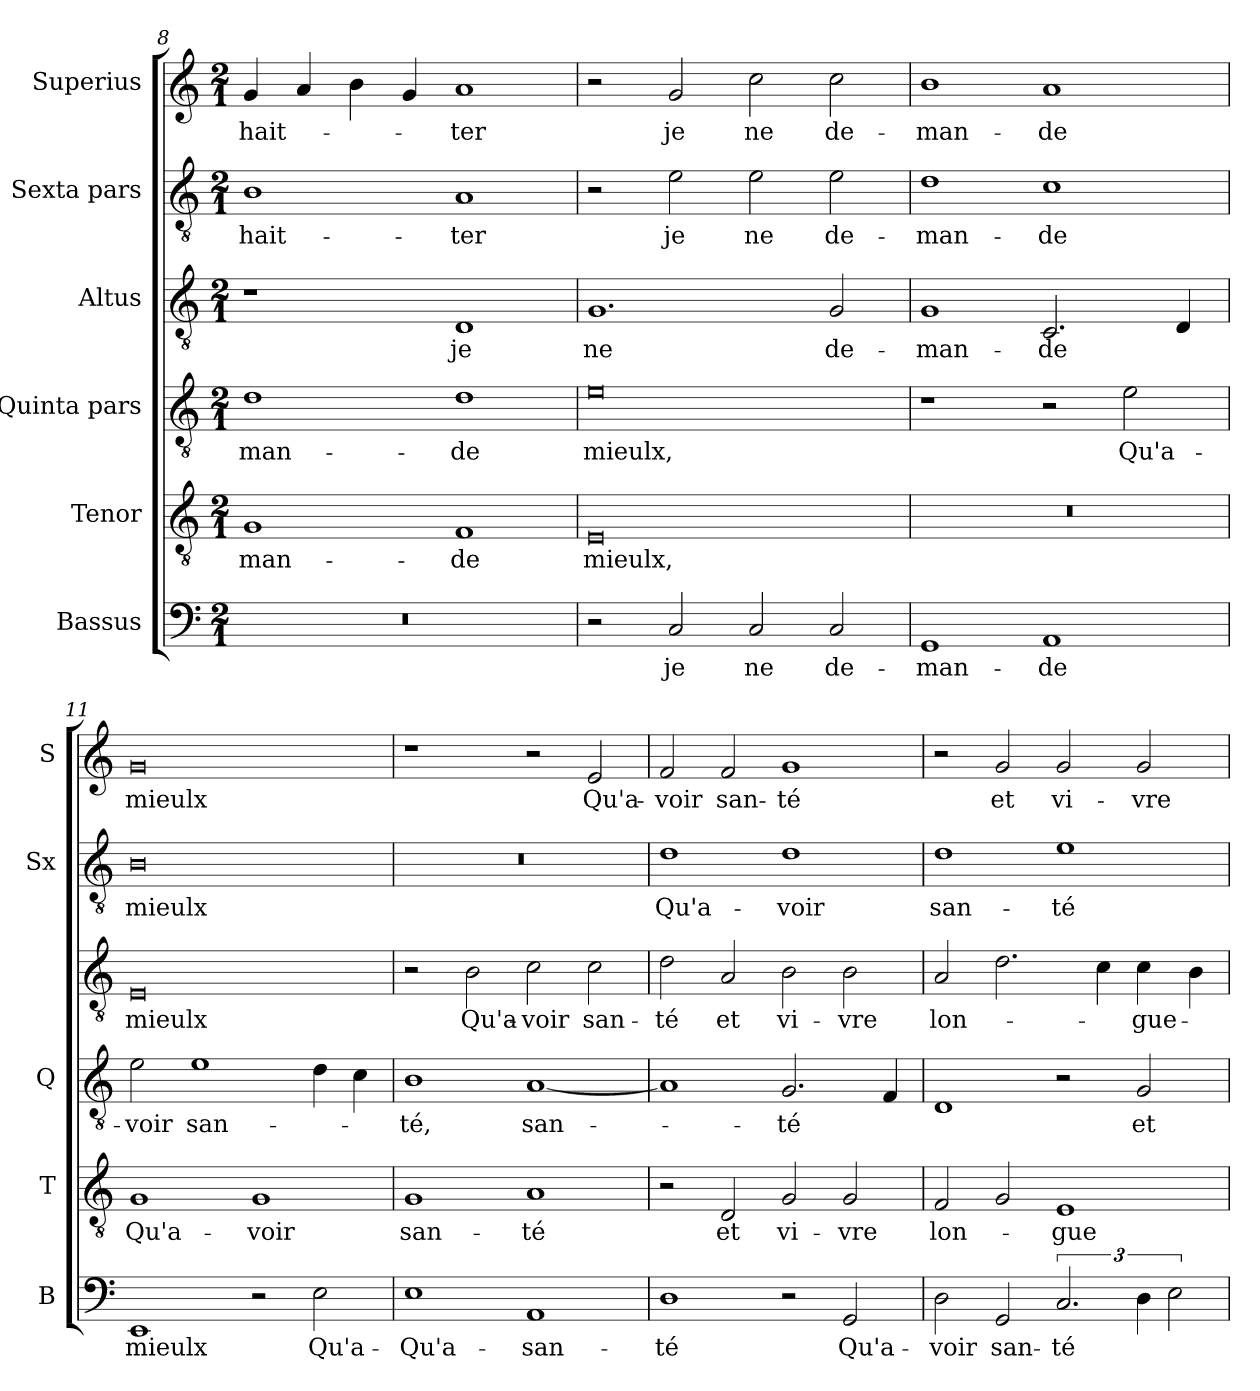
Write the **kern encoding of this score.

**kern	**text	**kern	**text	**kern	**text	**kern	**text	**kern	**text	**kern	**text
*part6	*part6	*part5	*part5	*part4	*part4	*part3	*part3	*part2	*part2	*part1	*part1
*staff6	*staff6	*staff5	*staff5	*staff4	*staff4	*staff3	*staff3	*staff2	*staff2	*staff1	*staff1
*I"Bassus	*	*I"Tenor	*	*I"Quinta pars	*	*I"Altus	*	*I"Sexta pars	*	*I"Superius	*
*I'B	*	*I'T	*	*I'Q	*	*	*	*I'Sx	*	*I'S	*
*clefF4	*	*clefGv2	*	*clefGv2	*	*clefGv2	*	*clefGv2	*	*clefG2	*
*k[]	*	*k[]	*	*k[]	*	*k[]	*	*k[]	*	*k[]	*
*M2/1	*	*M2/1	*	*M2/1	*	*M2/1	*	*M2/1	*	*M2/1	*
=8	=8	=8	=8	=8	=8	=8	=8	=8	=8	=8	=8
0r	.	1G	-man-	1d	-man-	1r	.	1B	-hait-	4g/	-hait-
.	.	.	.	.	.	.	.	.	.	4a/	.
.	.	.	.	.	.	.	.	.	.	4b\	.
.	.	.	.	.	.	.	.	.	.	4g/	.
.	.	1F	-de	1d	-de	1D	je	1A	-ter	1a	-ter
=9	=9	=9	=9	=9	=9	=9	=9	=9	=9	=9	=9
2r	.	0E	mieulx,	0e	mieulx,	1.G	ne	2r	.	2r	.
2C/	je	.	.	.	.	.	.	2e\	je	2g/	je
2C/	ne	.	.	.	.	.	.	2e\	ne	2cc\	ne
2C/	de-	.	.	.	.	2G/	de-	2e\	de-	2cc\	de-
=10	=10	=10	=10	=10	=10	=10	=10	=10	=10	=10	=10
1GG	-man-	0r	.	1r	.	1G	-man-	1d	-man-	1b	-man-
1AA	-de	.	.	2r	.	2.C/	-de	1c	-de	1a	-de
.	.	.	.	2e\	Qu'a-	.	.	.	.	.	.
.	.	.	.	.	.	4D/	.	.	.	.	.
=11	=11	=11	=11	=11	=11	=11	=11	=11	=11	=11	=11
1EE	mieulx	1G	Qu'a-	2e\	-voir	0E	mieulx	0B	mieulx	0g	mieulx
.	.	.	.	1e	san-	.	.	.	.	.	.
2r	.	1G	-voir	.	.	.	.	.	.	.	.
2E\	Qu'a-	.	.	4d\	.	.	.	.	.	.	.
.	.	.	.	4c\	.	.	.	.	.	.	.
=12	=12	=12	=12	=12	=12	=12	=12	=12	=12	=12	=12
1E	Qu'a-	1G	san-	1B	té,	2r	.	0r	.	1r	.
.	.	.	.	.	.	2B\	Qu'a-	.	.	.	.
1AA	san-	1A	té	[1A	san-	2c\	-voir	.	.	2r	.
.	.	.	.	.	.	2c\	san-	.	.	2e/	Qu'a-
=13	=13	=13	=13	=13	=13	=13	=13	=13	=13	=13	=13
1D	té	2r	.	1A]	.	2d\	té	1d	Qu'a-	2f/	-voir
.	.	2D/	et	.	.	2A/	et	.	.	2f/	san-
2r	.	2G/	vi-	2.G/	té	2B\	vi-	1d	-voir	1g	té
2GG/	Qu'a-	2G/	-vre	.	.	2B\	-vre	.	.	.	.
.	.	.	.	4F/	.	.	.	.	.	.	.
=14	=14	=14	=14	=14	=14	=14	=14	=14	=14	=14	=14
2D\	-voir	2F/	lon-	1D	.	2A/	lon-	1d	san-	2r	.
2GG/	san-	2G/	.	.	.	2.d\	.	.	.	2g/	et
3.C/	té	1E	-gue-	2r	.	.	.	1e	té	2g/	vi-
.	.	.	.	.	.	4c\	.	.	.	.	.
6D\	.	.	.	2G/	et	4c\	-gue-	.	.	2g/	-vre
3E\	.	.	.	.	.	.	.	.	.	.	.
.	.	.	.	.	.	4B\	.	.	.	.	.
=	=	=	=	=	=	=	=	=	=	=	=
*-	*-	*-	*-	*-	*-	*-	*-	*-	*-	*-	*-
